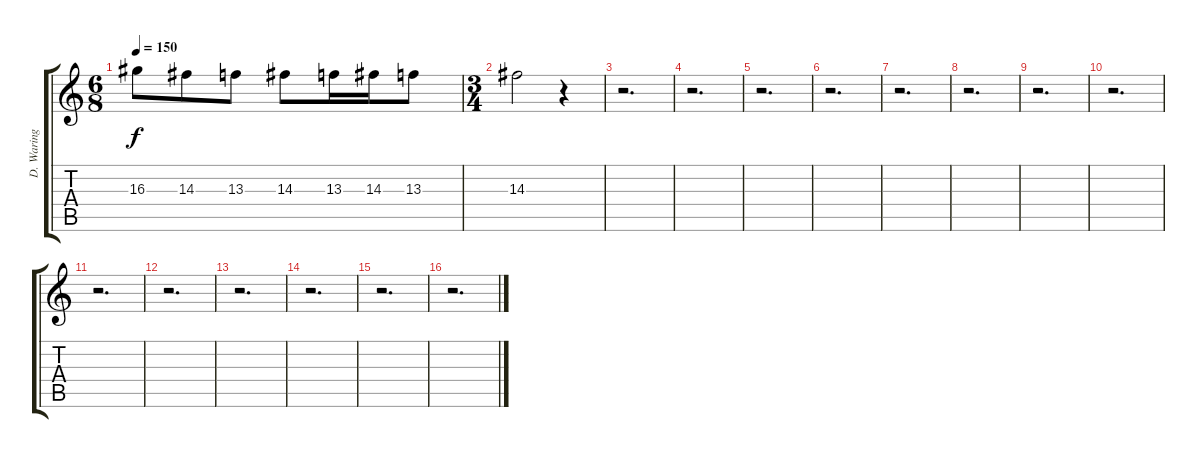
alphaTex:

\track ("D. Waring Lead Gtr." "D. Waring ") {instrument electricguitarclean}
\staff {score tabs}
\tuning (Db4 Ab3 E3 B2 Gb2 Db2) {hide}
\ts (6 8)
\tempo 150
\clef g2
\ks c
16.3.8{dy f} 14.3.8 13.3.8 14.3.8 13.3.16 14.3.16 13.3.8 |
\ts (3 4)
14.3.2 r.4 |
r.2{d} |
r.2{d} |
r.2{d} |
r.2{d} |
r.2{d} |
r.2{d} |
r.2{d} |
r.2{d} |
r.2{d} |
r.2{d} |
r.2{d} |
r.2{d} |
r.2{d} |
r.2{d}
